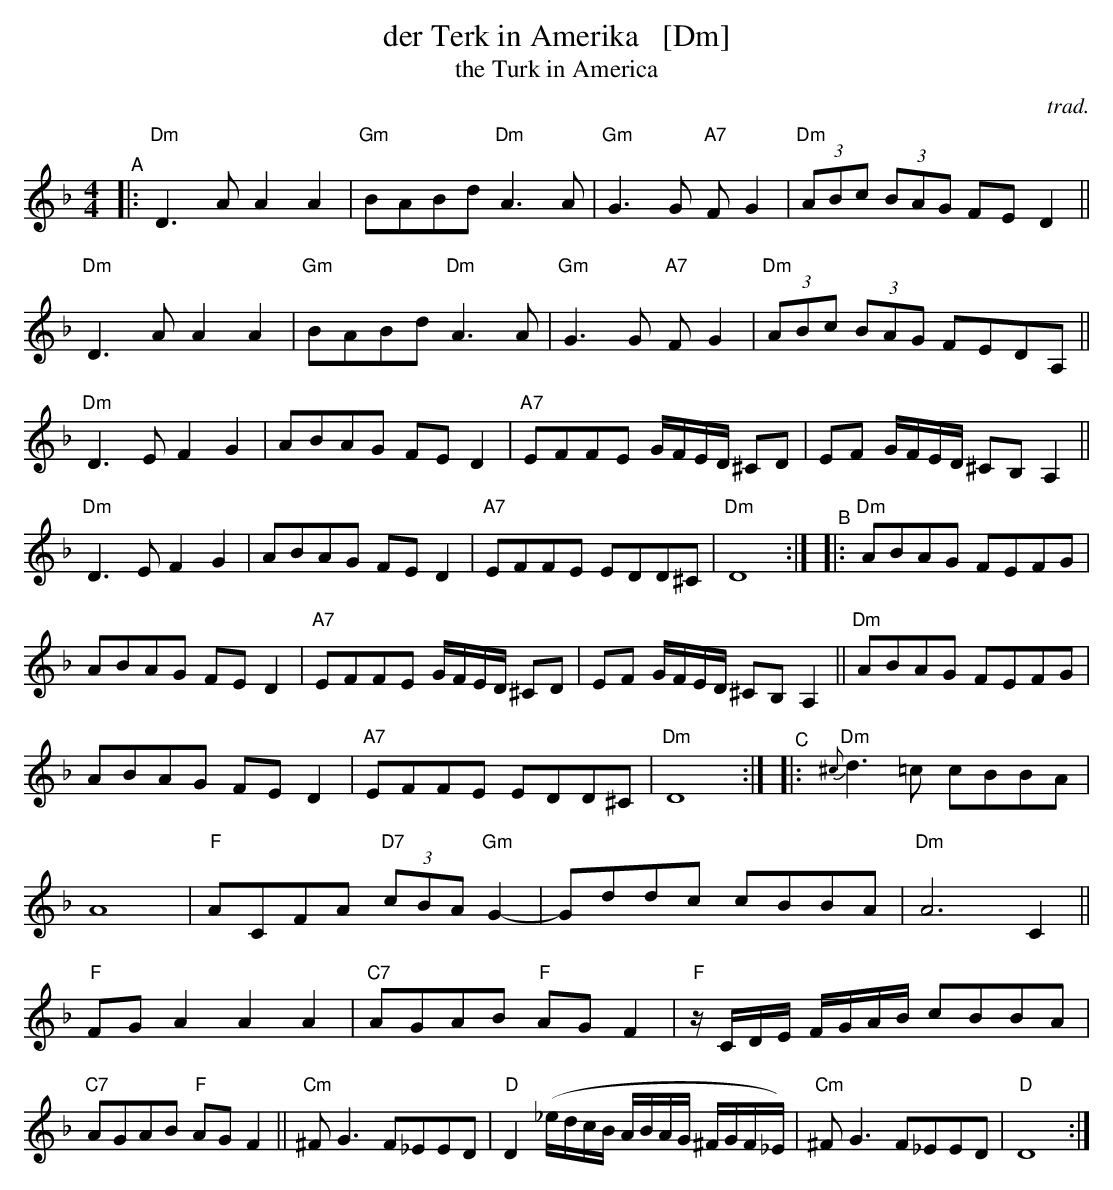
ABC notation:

X:1
T: der Terk in Amerika   [Dm]
T: the Turk in America
C: trad. 	% attr. Naftule Brandwein, Lenny Sayers, Henry Shapiro, Christian Debauve, ...
M: 4/4
L: 1/8
K: Dm
"^A"|:\
"Dm"D3A A2A2 | "Gm"BABd "Dm"A3A | "Gm"G3G "A7"FG2 | "Dm"(3ABc (3BAG FED2 ||
"Dm"D3A A2A2 | "Gm"BABd "Dm"A3A | "Gm"G3G "A7"FG2 | "Dm"(3ABc (3BAG FEDA, ||
"Dm"D3E F2G2 | ABAG FED2 | "A7"EFFE G/F/E/D/ ^CD | EF G/F/E/D/ ^CB,A,2 ||
"Dm"D3E F2G2 | ABAG FED2 | "A7"EFFE EDD^C | "Dm"D8 :|
"^B"|:\
"Dm"ABAG FEFG | ABAG FED2 | "A7"EFFE G/F/E/D/ ^CD | EF G/F/E/D/ ^CB,A,2 ||
"Dm"ABAG FEFG | ABAG FED2 | "A7"EFFE EDD^C | "Dm"D8 :|
"^C"|:\
"Dm"{^c}d3=c cBBA | A8 | "F"ACFA "D7"(3cBA "Gm"G2- | Gddc cBBA | "Dm"A6 C2 ||
"F"FGA2 A2A2 | "C7"AGAB "F"AGF2 | "F"z/C/D/E/ F/G/A/B/ cBBA | "C7"AGAB "F"AGF2 ||
"Cm"^FG3 F_EED | "D"D2 (_e/d/c/B/ A/B/A/G/ ^F/G/F/_E/) | "Cm"^FG3 F_EED | "D"D8 :|
